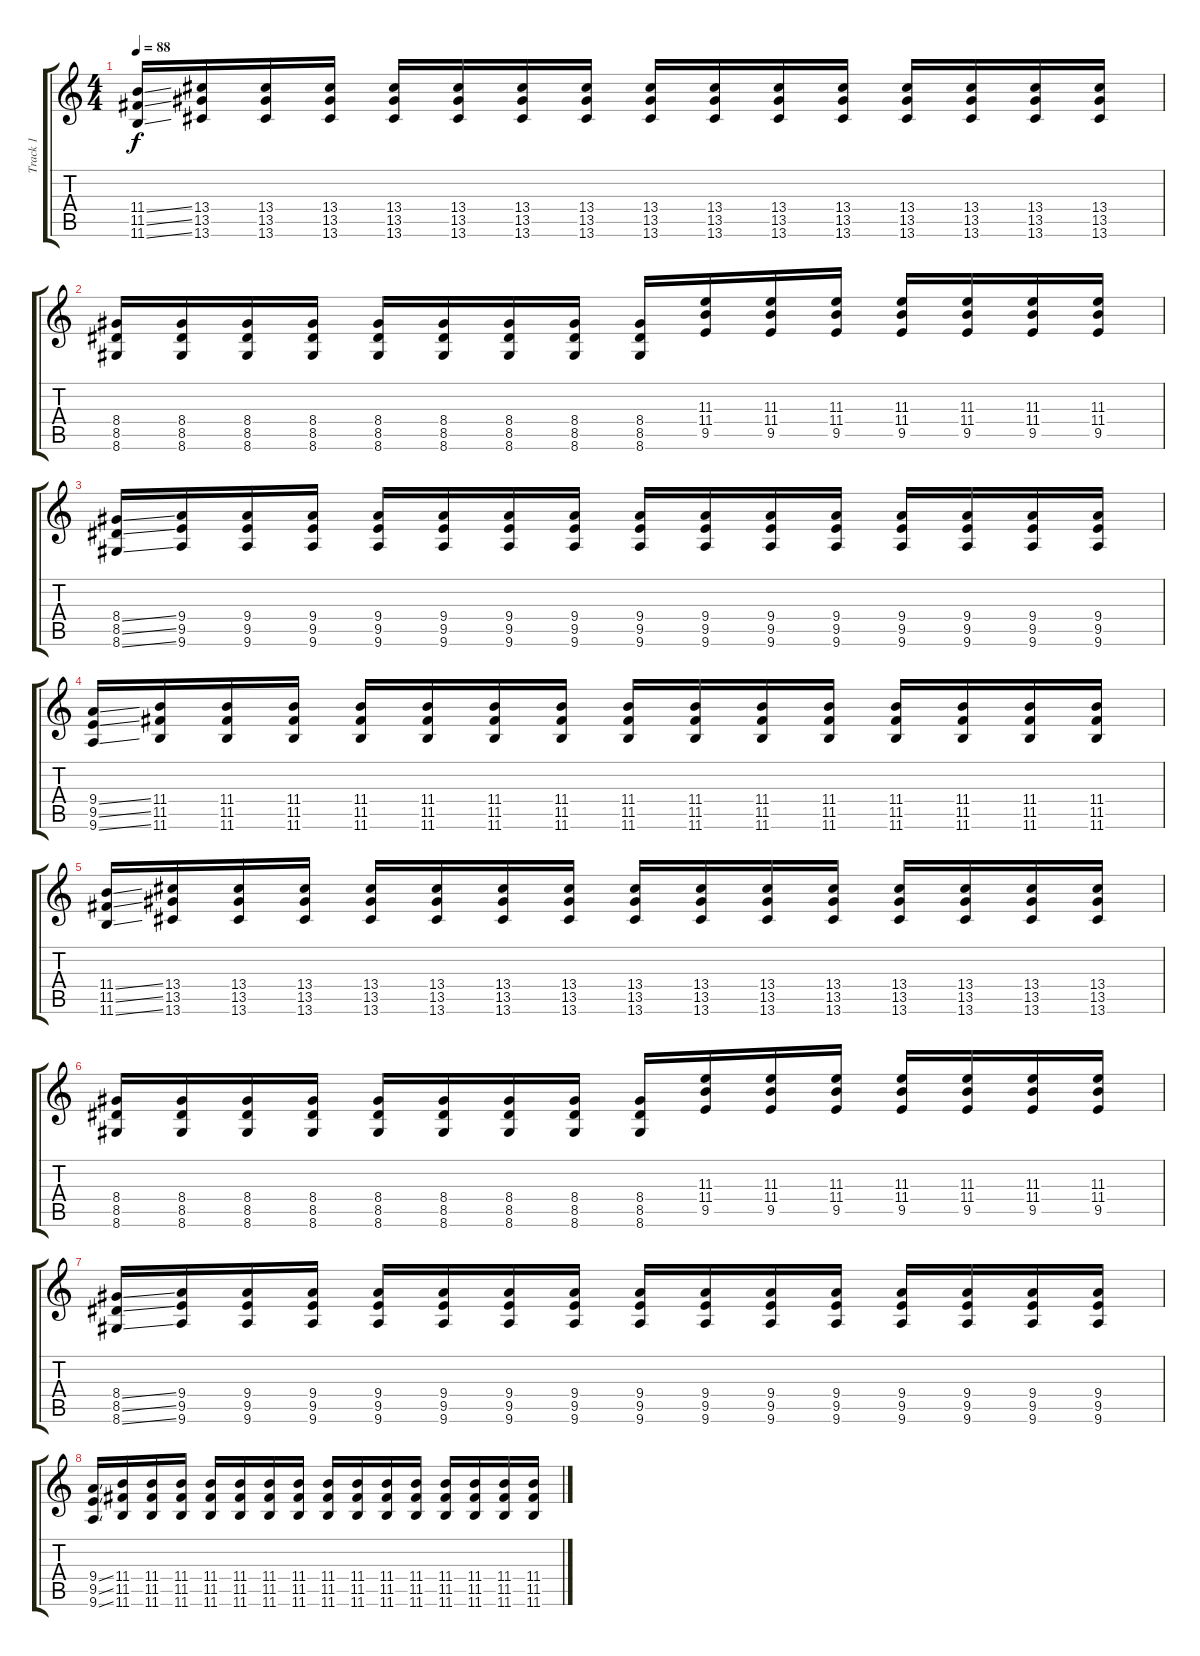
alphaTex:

\track ("Track 1" "Track 1") {instrument distortionguitar}
\staff {score tabs}
\tuning (D4 A3 F3 C3 G2 C2) {hide}
\ts (4 4)
\tempo 88
\clef g2
\ks c
(11.4{ss} 11.5{ss} 11.6{ss}).16{dy f} (13.4 13.5 13.6).16 (13.4 13.5 13.6).16 (13.4 13.5 13.6).16 (13.4 13.5 13.6).16 (13.4 13.5 13.6).16 (13.4 13.5 13.6).16 (13.4 13.5 13.6).16 (13.4 13.5 13.6).16 (13.4 13.5 13.6).16 (13.4 13.5 13.6).16 (13.4 13.5 13.6).16 (13.4 13.5 13.6).16 (13.4 13.5 13.6).16 (13.4 13.5 13.6).16 (13.4 13.5 13.6).16 |
(8.4 8.5 8.6).16 (8.4 8.5 8.6).16 (8.4 8.5 8.6).16 (8.4 8.5 8.6).16 (8.4 8.5 8.6).16 (8.4 8.5 8.6).16 (8.4 8.5 8.6).16 (8.4 8.5 8.6).16 (8.4 8.5 8.6).16 (11.3 11.4 9.5).16 (11.3 11.4 9.5).16 (11.3 11.4 9.5).16 (11.3 11.4 9.5).16 (11.3 11.4 9.5).16 (11.3 11.4 9.5).16 (11.3 11.4 9.5).16 |
(8.4{ss} 8.5{ss} 8.6{ss}).16 (9.4 9.5 9.6).16 (9.4 9.5 9.6).16 (9.4 9.5 9.6).16 (9.4 9.5 9.6).16 (9.4 9.5 9.6).16 (9.4 9.5 9.6).16 (9.4 9.5 9.6).16 (9.4 9.5 9.6).16 (9.4 9.5 9.6).16 (9.4 9.5 9.6).16 (9.4 9.5 9.6).16 (9.4 9.5 9.6).16 (9.4 9.5 9.6).16 (9.4 9.5 9.6).16 (9.4 9.5 9.6).16 |
(9.4{ss} 9.5{ss} 9.6{ss}).16 (11.4 11.5 11.6).16 (11.4 11.5 11.6).16 (11.4 11.5 11.6).16 (11.4 11.5 11.6).16 (11.4 11.5 11.6).16 (11.4 11.5 11.6).16 (11.4 11.5 11.6).16 (11.4 11.5 11.6).16 (11.4 11.5 11.6).16 (11.4 11.5 11.6).16 (11.4 11.5 11.6).16 (11.4 11.5 11.6).16 (11.4 11.5 11.6).16 (11.4 11.5 11.6).16 (11.4 11.5 11.6).16 |
(11.4{ss} 11.5{ss} 11.6{ss}).16 (13.4 13.5 13.6).16 (13.4 13.5 13.6).16 (13.4 13.5 13.6).16 (13.4 13.5 13.6).16 (13.4 13.5 13.6).16 (13.4 13.5 13.6).16 (13.4 13.5 13.6).16 (13.4 13.5 13.6).16 (13.4 13.5 13.6).16 (13.4 13.5 13.6).16 (13.4 13.5 13.6).16 (13.4 13.5 13.6).16 (13.4 13.5 13.6).16 (13.4 13.5 13.6).16 (13.4 13.5 13.6).16 |
(8.4 8.5 8.6).16 (8.4 8.5 8.6).16 (8.4 8.5 8.6).16 (8.4 8.5 8.6).16 (8.4 8.5 8.6).16 (8.4 8.5 8.6).16 (8.4 8.5 8.6).16 (8.4 8.5 8.6).16 (8.4 8.5 8.6).16 (11.3 11.4 9.5).16 (11.3 11.4 9.5).16 (11.3 11.4 9.5).16 (11.3 11.4 9.5).16 (11.3 11.4 9.5).16 (11.3 11.4 9.5).16 (11.3 11.4 9.5).16 |
(8.4{ss} 8.5{ss} 8.6{ss}).16 (9.4 9.5 9.6).16 (9.4 9.5 9.6).16 (9.4 9.5 9.6).16 (9.4 9.5 9.6).16 (9.4 9.5 9.6).16 (9.4 9.5 9.6).16 (9.4 9.5 9.6).16 (9.4 9.5 9.6).16 (9.4 9.5 9.6).16 (9.4 9.5 9.6).16 (9.4 9.5 9.6).16 (9.4 9.5 9.6).16 (9.4 9.5 9.6).16 (9.4 9.5 9.6).16 (9.4 9.5 9.6).16 |
(9.4{ss} 9.5{ss} 9.6{ss}).16 (11.4 11.5 11.6).16 (11.4 11.5 11.6).16 (11.4 11.5 11.6).16 (11.4 11.5 11.6).16 (11.4 11.5 11.6).16 (11.4 11.5 11.6).16 (11.4 11.5 11.6).16 (11.4 11.5 11.6).16 (11.4 11.5 11.6).16 (11.4 11.5 11.6).16 (11.4 11.5 11.6).16 (11.4 11.5 11.6).16 (11.4 11.5 11.6).16 (11.4 11.5 11.6).16 (11.4 11.5 11.6).16
